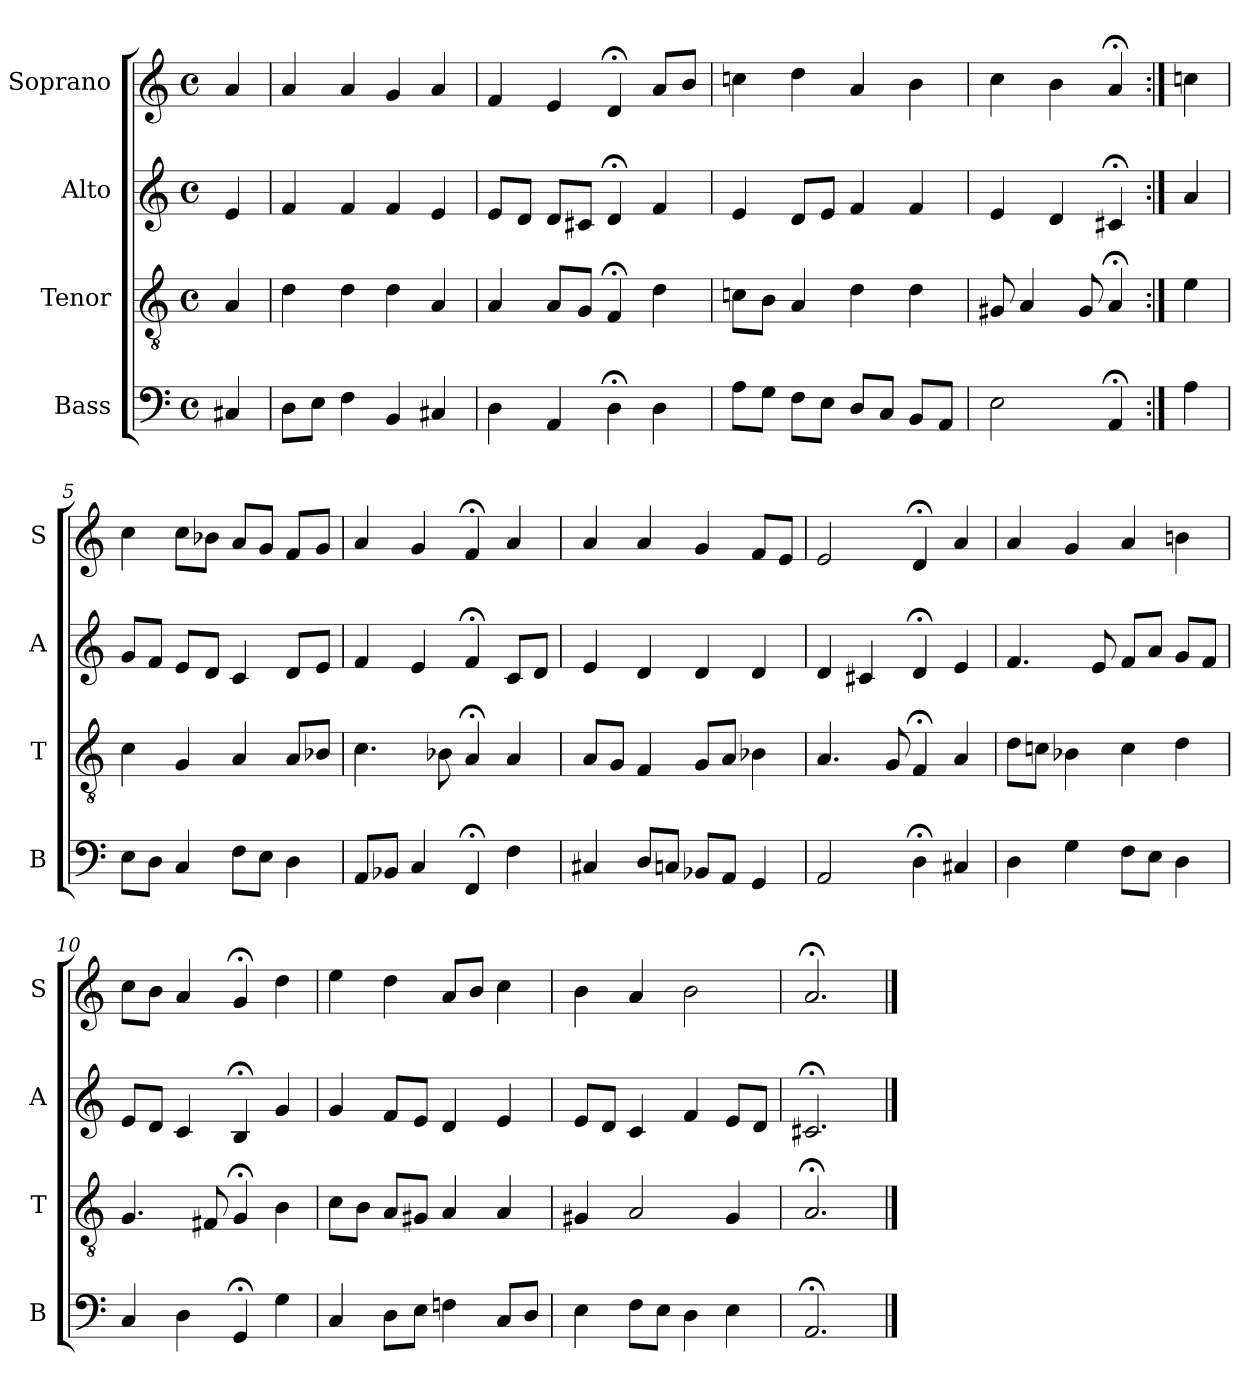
**kern	**kern	**kern	**kern
*part4	*part3	*part2	*part1
*staff4	*staff3	*staff2	*staff1
*I"Bass	*I"Tenor	*I"Alto	*I"Soprano
*I'B	*I'T	*I'A	*I'S
*clefF4	*clefGv2	*clefG2	*clefG2
*k[]	*k[]	*k[]	*k[]
*a:	*a:	*a:	*a:
*M4/4	*M4/4	*M4/4	*M4/4
*met(c)	*met(c)	*met(c)	*met(c)
*MM100	*MM100	*MM100	*MM100
=	=	=	=
4C#X	4A	4e	4a
=1	=1	=1	=1
8DL	4d	4f	4a
8EJ	.	.	.
4F	4d	4f	4a
4BB	4d	4f	4g
4C#X	4A	4e	4a
=2	=2	=2	=2
4D	4A	8eL	4f
.	.	8dJ	.
4AA	8AL	8dL	4e
.	8GJ	8c#XJ	.
4D;<	4F;<	4d;<	4d;<
4D	4d	4f	8aL
.	.	.	8bJ
=3	=3	=3	=3
8AL	8cnL	4e	4ccn
8GJ	8BJ	.	.
8FL	4A	8dL	4dd
8EJ	.	8eJ	.
8DL	4d	4f	4a
8CJ	.	.	.
8BBL	4d	4f	4b
8AAJ	.	.	.
=4	=4	=4	=4
2E	8G#X	4e	4cc
.	4A	.	.
.	.	4d	4b
.	8G#	.	.
4AA;<	4A;<	4c#X;<	4a;<
=:|!	=:|!	=:|!	=:|!
4A	4e	4a	4ccn
=5	=5	=5	=5
8EL	4c	8gL	4cc
8DJ	.	8fJ	.
4C	4G	8eL	8ccL
.	.	8dJ	8b-XJ
8FL	4A	4c	8aL
8EJ	.	.	8gJ
4D	8AL	8dL	8fL
.	8B-XJ	8eJ	8gJ
=6	=6	=6	=6
8AAL	4.c	4f	4a
8BB-XJ	.	.	.
4C	.	4e	4g
.	8B-X	.	.
4FF;<	4A;<	4f;<	4f;<
4F	4A	8cL	4a
.	.	8dJ	.
=7	=7	=7	=7
4C#X	8AL	4e	4a
.	8GJ	.	.
8DL	4F	4d	4a
8CnJ	.	.	.
8BB-XL	8GL	4d	4g
8AAJ	8AJ	.	.
4GG	4B-X	4d	8fL
.	.	.	8eJ
=8	=8	=8	=8
2AA	4.A	4d	2e
.	.	4c#X	.
.	8G	.	.
4D;<	4F;<	4d;<	4d;<
4C#X	4A	4e	4a
=9	=9	=9	=9
4D	8dL	4.f	4a
.	8cnJ	.	.
4G	4B-X	.	4g
.	.	8e	.
8FL	4c	8fL	4a
8EJ	.	8aJ	.
4D	4d	8gL	4bn
.	.	8fJ	.
=10	=10	=10	=10
4C	4.G	8eL	8ccL
.	.	8dJ	8bJ
4D	.	4c	4a
.	8F#X	.	.
4GG;<	4G;<	4B;<	4g;<
4G	4B	4g	4dd
=11	=11	=11	=11
4C	8cL	4g	4ee
.	8BJ	.	.
8DL	8AL	8fL	4dd
8EJ	8G#XJ	8eJ	.
4Fn	4A	4d	8aL
.	.	.	8bJ
8CL	4A	4e	4cc
8DJ	.	.	.
=12	=12	=12	=12
4E	4G#X	8eL	4b
.	.	8dJ	.
8FL	2A	4c	4a
8EJ	.	.	.
4D	.	4f	2b
4E	4G#	8eL	.
.	.	8dJ	.
=13	=13	=13	=13
2.AA;<	2.A;<	2.c#X;<	2.a;<
==	==	==	==
*-	*-	*-	*-
